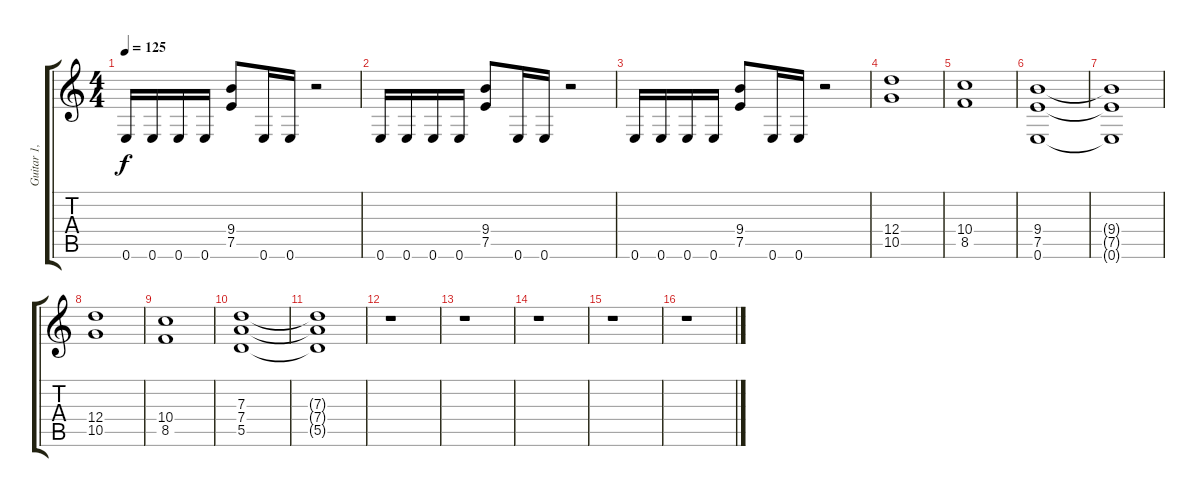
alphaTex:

\track ("Guitar 1, Dime" "Guitar 1, ") {instrument overdrivenguitar}
\staff {score tabs}
\tuning (E4 B3 G3 D3 A2 E2) {hide}
\ts (4 4)
\tempo 125
\clef g2
\ks c
0.6.16{dy f} 0.6.16 0.6.16 0.6.16 (9.4 7.5).8 0.6.16 0.6.16 r.2 |
0.6.16 0.6.16 0.6.16 0.6.16 (9.4 7.5).8 0.6.16 0.6.16 r.2 |
0.6.16 0.6.16 0.6.16 0.6.16 (9.4 7.5).8 0.6.16 0.6.16 r.2 |
(12.4 10.5).1 |
(10.4 8.5).1 |
(9.4 7.5 0.6).1 |
(9.4{t} 7.5{t} 0.6{t}).1 |
(12.4 10.5).1 |
(10.4 8.5).1 |
(7.3 7.4 5.5).1 |
(7.3{t} 7.4{t} 5.5{t}).1 |
r.1 |
r.1 |
r.1 |
r.1 |
r.1
